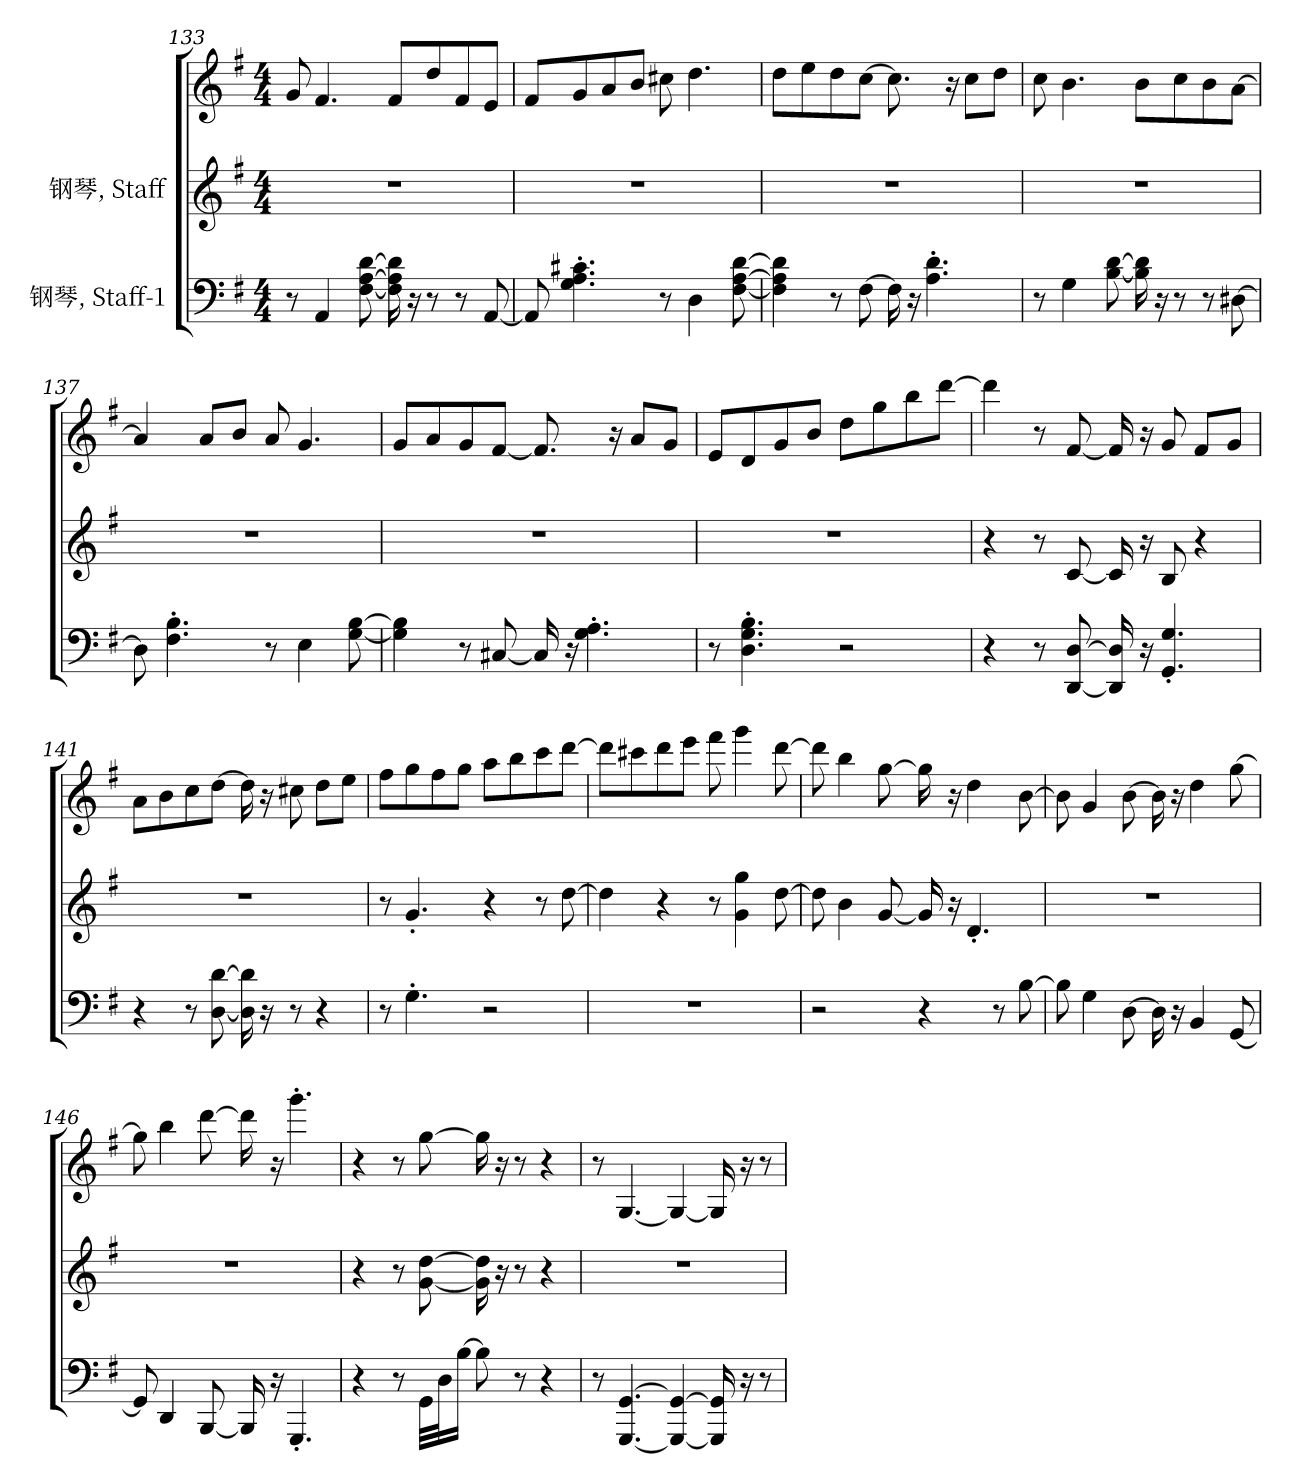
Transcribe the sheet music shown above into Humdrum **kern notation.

**kern	**kern	**kern
*part2	*part1	*part1
*staff3	*staff2	*staff1
*I"钢琴, Staff-1	*I"钢琴, Staff	*
!!LO:LB:g=z
*clefF4	*clefG2	*clefG2
*k[f#]	*k[f#]	*k[f#]
*M4/4	*M4/4	*M4/4
=133	=133	=133
8r	1r	8g/
4AA/	.	4.f#/
[8F#\ [8A\ [8d\	.	.
16F#\] 16A\] 16d\]	.	8f#/L
16r	.	.
8r	.	8dd/
8r	.	8f#/
[8AA/	.	8e/J
=134	=134	=134
8AA/]	1r	8f#/L
4.G\' 4.A\' 4.c#X\'	.	8g/
.	.	8a/
.	.	8b/J
8r	.	8cc#X\
4D\	.	4.dd\
[8F#\ [8A\ [8d\	.	.
=135	=135	=135
4F#\] 4A\] 4d\]	1r	8dd\L
.	.	8ee\
8r	.	8dd\
[8F#\	.	[8cc\J
16F#\]	.	8.cc\]
16r	.	.
4.A\' 4.d\'	.	.
.	.	16r
.	.	8cc\L
.	.	8dd\J
=136	=136	=136
8r	1r	8cc\
4G\	.	4.b\
[8B\ [8d\	.	.
16B\] 16d\]	.	8b\L
16r	.	.
8r	.	8cc\
8r	.	8b\
[8D#X\	.	[8a\J
!!LO:LB:g=z
=137	=137	=137
8D#\]	1r	4a/]
4.F#\' 4.B\'	.	.
.	.	8a/L
.	.	8b/J
8r	.	8a/
4E\	.	4.g/
[8G\ [8B\	.	.
=138	=138	=138
4G\] 4B\]	1r	8g/L
.	.	8a/
8r	.	8g/
[8C#X/	.	[8f#/J
16C#/]	.	8.f#/]
16r	.	.
4.G\' 4.A\'	.	.
.	.	16r
.	.	8a/L
.	.	8g/J
=139	=139	=139
8r	1r	8e/L
4.D\' 4.G\' 4.B\'	.	8d/
.	.	8g/
.	.	8b/J
2r	.	8dd\L
.	.	8gg\
.	.	8bb\
.	.	[8ddd\J
=140	=140	=140
4r	4r	4ddd\]
8r	8r	8r
[8DD/ [8D/	[8c/	[8f#/
16DD/] 16D/]	16c/]	16f#/]
16r	16r	16r
*	*	*MM165
4.GG/' 4.G/'	8B/	8g/
.	4r	8f#/L
.	.	8g/J
!!LO:LB:g=z
=141	=141	=141
4r	1r	8a\L
.	.	8b\
8r	.	8cc\
[8D\ [8d\	.	[8dd\J
16D\] 16d\]	.	16dd\]
16r	.	16r
8r	.	8cc#X\
4r	.	8dd\L
.	.	8ee\J
=142	=142	=142
8r	8r	8ff#\L
4.G'\	4.g'/	8gg\
.	.	8ff#\
.	.	8gg\J
2r	4r	8aa\L
.	.	8bb\
.	8r	8ccc\
.	[8dd\	[8ddd\J
=143	=143	=143
1r	4dd\]	8ddd\L]
.	.	8ccc#X\
.	4r	8ddd\
.	.	8eee\J
.	8r	8fff#\
.	4g\ 4gg\	4ggg\
.	[8dd\	[8ddd\
=144	=144	=144
2r	8dd\]	8ddd\]
.	4b\	4bb\
.	[8g/	[8gg\
4r	16g/]	16gg\]
.	16r	16r
.	4.d'/	4dd\
8r	.	.
[8B\	.	[8b\
!!LO:PB:g=z
=145	=145	=145
8B\]	1r	8b\]
4G\	.	4g/
[8D\	.	[8b\
16D\]	.	16b\]
16r	.	16r
4BB/	.	4dd\
[8GG/	.	[8gg\
=146	=146	=146
8GG/]	1r	8gg\]
4DD/	.	4bb\
[8BBB/	.	[8ddd\
16BBB/]	.	16ddd\]
16r	.	16r
4.GGG'/	.	4.ggg'\
=147	=147	=147
4r	4r	4r
8r	8r	8r
32GG\LLL	[8g\ [8dd\	[8gg\
32D\J	.	.
[16B\JJ	.	.
8B\]	16g\] 16dd\]	16gg\]
.	16r	16r
8r	8r	8r
4r	4r	4r
=148	=148	=148
8r	1r	8r
[4.GGG/ [4.GG/	.	[4.G/
4GGG/_ 4GG/_	.	4G/_
16GGG/] 16GG/]	.	16G/]
16r	.	16r
8r	.	8r
=	=	=
*-	*-	*-
